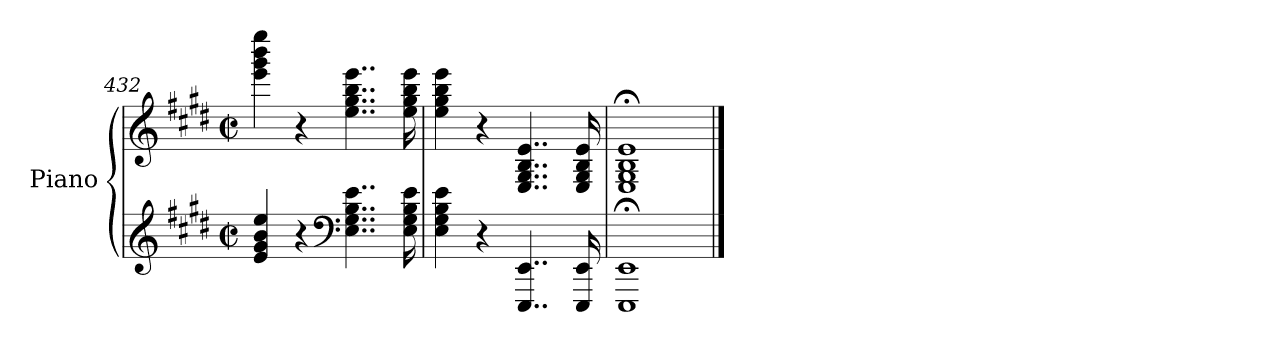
**kern	**kern
*part1	*part1
*staff2	*staff1
*I"Piano	*
*I'Pno	*
*clefG2	*clefG2
*k[f#c#g#d#]	*k[f#c#g#d#]
*M4/4	*M4/4
*met(c|)	*met(c|)
=432	=432
4e/ 4g#/ 4b/ 4ee/	4eee\ 4ggg#\ 4bbb\ 4eeee\
4r	4r
*clefF4	*
4..E\ 4..G#\ 4..B\ 4..e\	4..ee\ 4..gg#\ 4..bb\ 4..eee\
16E\ 16G#\ 16B\ 16e\	16ee\ 16gg#\ 16bb\ 16eee\
=433	=433
4E\ 4G#\ 4B\ 4e\	4ee\ 4gg#\ 4bb\ 4eee\
4r	4r
4..EEE/ 4..EE/	4..E/ 4..G#/ 4..B/ 4..e/
16EEE/ 16EE/	16E/ 16G#/ 16B/ 16e/
=434	=434
*	*MM60
1EEE; 1EE;	1E;< 1G#;< 1B;< 1e;<
==	==
*-	*-
